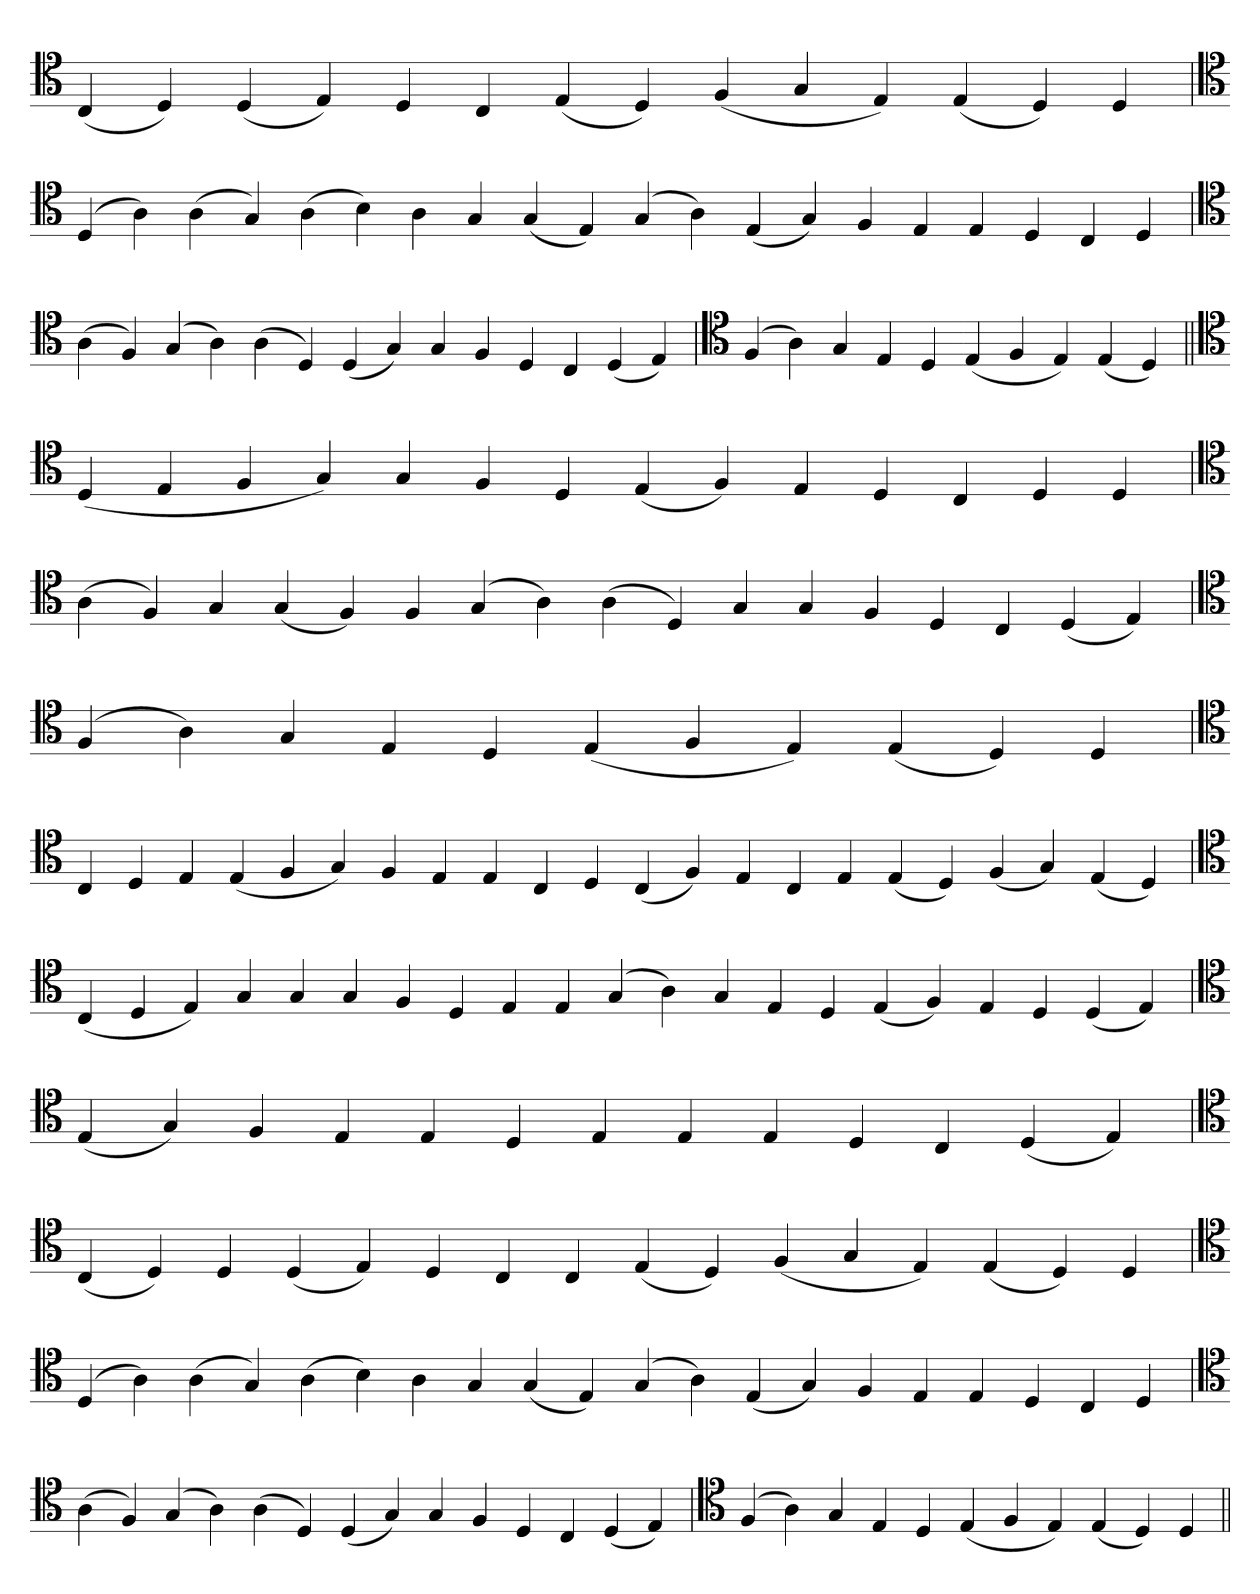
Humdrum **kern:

**kern
*part1
*staff1
*clefC4
=
(4C
4D)
(4D
4E)
4D
4C
(4E
4D)
(4F
4G
4E)
(4E
4D)
4D
='
*clefC4
(4D
4A)
(4A
4G)
(4A
4B)
4A
4G
(4G
4E)
(4G
4A)
(4E
4G)
4F
4E
4E
4D
4C
4D
=`
*clefC4
(4A
4F)
(4G
4A)
(4A
4D)
(4D
4G)
4G
4F
4D
4C
(4D
4E)
=`
*clefC4
(4F
4A)
4G
4E
4D
(4E
4F
4E)
(4E
4D)
=||
*clefC4
(4D
4E
4F
4G)
4G
4F
4D
(4E
4F)
4E
4D
4C
4D
4D
=`
*clefC4
(4A
4F)
4G
(4G
4F)
4F
(4G
4A)
(4A
4D)
4G
4G
4F
4D
4C
(4D
4E)
=`
*clefC4
(4F
4A)
4G
4E
4D
(4E
4F
4E)
(4E
4D)
4D
='
*clefC4
4C
4D
4E
(4E
4F
4G)
4F
4E
4E
4C
4D
(4C
4F)
4E
4C
4E
(4E
4D)
(4F
4G)
(4E
4D)
=
*clefC4
(4C
4D
4E)
4G
4G
4G
4F
4D
4E
4E
(4G
4A)
4G
4E
4D
(4E
4F)
4E
4D
(4D
4E)
='
*clefC4
(4E
4G)
4F
4E
4E
4D
4E
4E
4E
4D
4C
(4D
4E)
=`
*clefC4
(4C
4D)
4D
(4D
4E)
4D
4C
4C
(4E
4D)
(4F
4G
4E)
(4E
4D)
4D
='
*clefC4
(4D
4A)
(4A
4G)
(4A
4B)
4A
4G
(4G
4E)
(4G
4A)
(4E
4G)
4F
4E
4E
4D
4C
4D
=`
*clefC4
(4A
4F)
(4G
4A)
(4A
4D)
(4D
4G)
4G
4F
4D
4C
(4D
4E)
=`
*clefC4
(4F
4A)
4G
4E
4D
(4E
4F
4E)
(4E
4D)
4D
=||
*-
